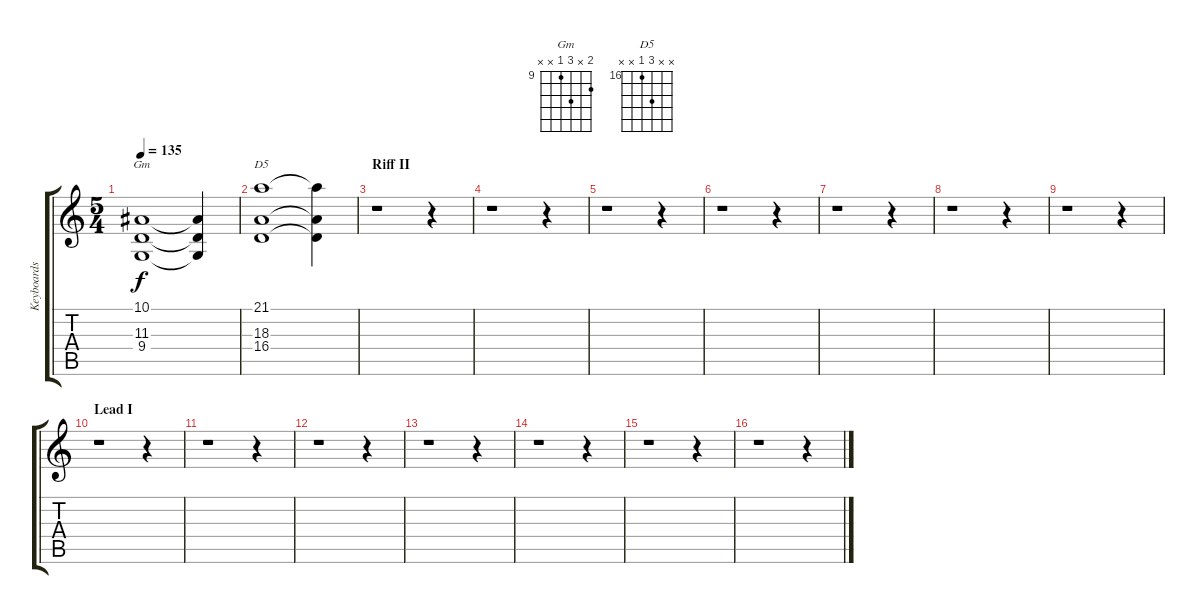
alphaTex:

\track ("Keyboards II - Choir" "Keyboards ") {instrument choiraahs}
\staff {score tabs}
\tuning (C4 G3 Eb3 Bb2 F2 C2) {hide}
\chord ("Gm" 10 x 11 9 x x) {firstfret 9}
\chord ("D5" x x 18 16 x x) {firstfret 16}
\ts (5 4)
\tempo 135
\clef g2
\ks c
(10.1 11.3 9.4).1{ch "Gm" dy f} (10.1{t} 11.3{t} 9.4{t}).4 |
(21.1 18.3 16.4).1{ch "D5" volume 0} (21.1{t} 18.3{t} 16.4{t}).4 |
\section ("" "Riff II")
r.1 r.4 |
r.1{volume 8} r.4 |
r.1 r.4 |
r.1 r.4 |
r.1 r.4 |
r.1 r.4 |
r.1 r.4 |
\section ("" "Lead I")
r.1 r.4 |
r.1 r.4 |
r.1 r.4 |
r.1 r.4 |
r.1 r.4 |
r.1 r.4 |
r.1 r.4
